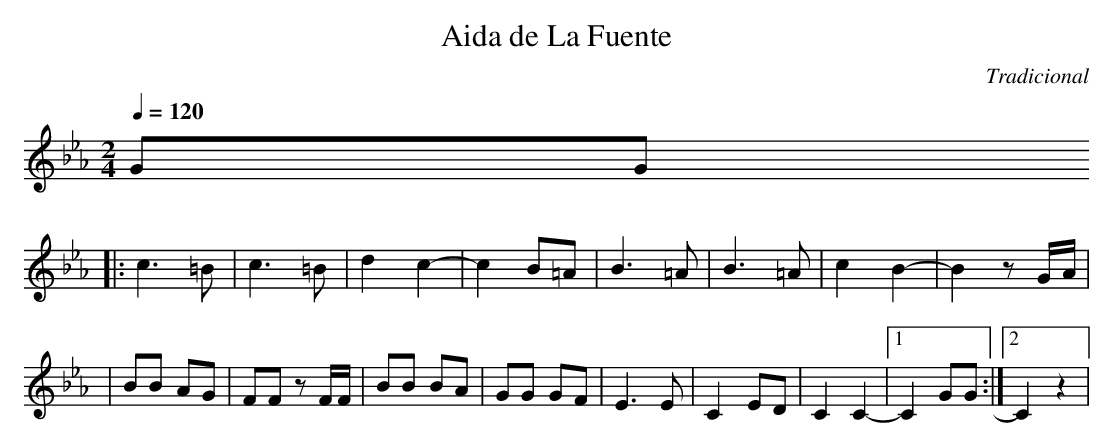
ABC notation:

X:1
T:Aida de La Fuente
C:Tradicional
M:2/4
L:1/8
Q:1/4=120
K:Cm
GG
|: c3 =B|c3 =B|d2 c2-|c2 B=A|B3 =A|B3 =A|c2 B2-|B2 z G/A/|
|BB AG|FF z F/F/|BB BA|GG GF|E3 E|C2-ED|C2 C2-|[1 C2 GG :|[2 C2 z2|
